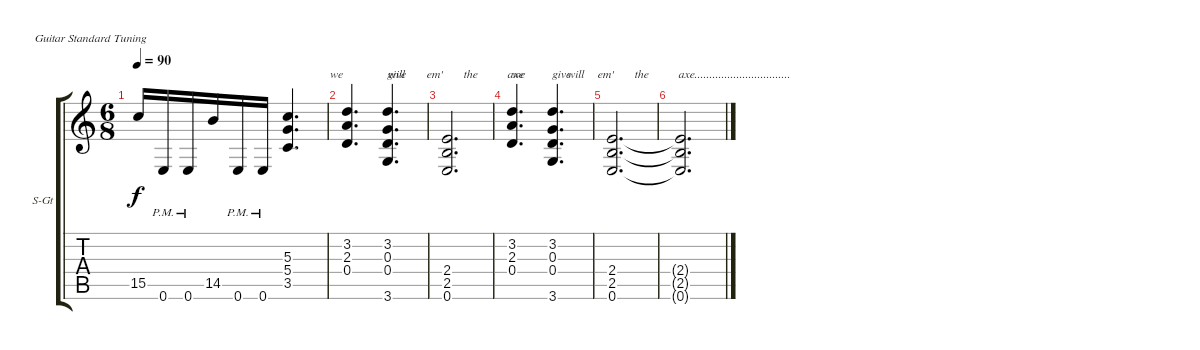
\defaultSystemsLayout 4
\bracketExtendMode groupsimilarinstruments
\firstSystemTrackNameOrientation horizontal
\otherSystemsTrackNameOrientation horizontal
\track ("Wolf Hoffmann" "S-Gt") {instrument acousticguitarsteel}
\staff {score tabs}
\tuning (E4 B3 G3 D3 A2 E2)
\ts (6 8)
\tempo 90
\clef g2
\ks c
15.5.16{dy f} 0.6{pm}.16 0.6{pm}.16 14.5.16 0.6{pm}.16 0.6{pm}.16 (5.3 5.4 3.5).4{d txt "              we               will"} |
(3.2 2.3 0.4).4{d} (3.2 0.3 3.6 0.4).4{d txt "give       em'       the          axe"} |
(2.4 2.5 0.6).2{d} |
(3.2 2.3 0.4).4{d txt "we              will"} (3.2 0.3 3.6 0.4).4{d txt "give         em'       the          axe................................"} |
(2.4 2.5 0.6).2{d} |
(2.4{t} 2.5{t} 0.6{t}).2{d}
